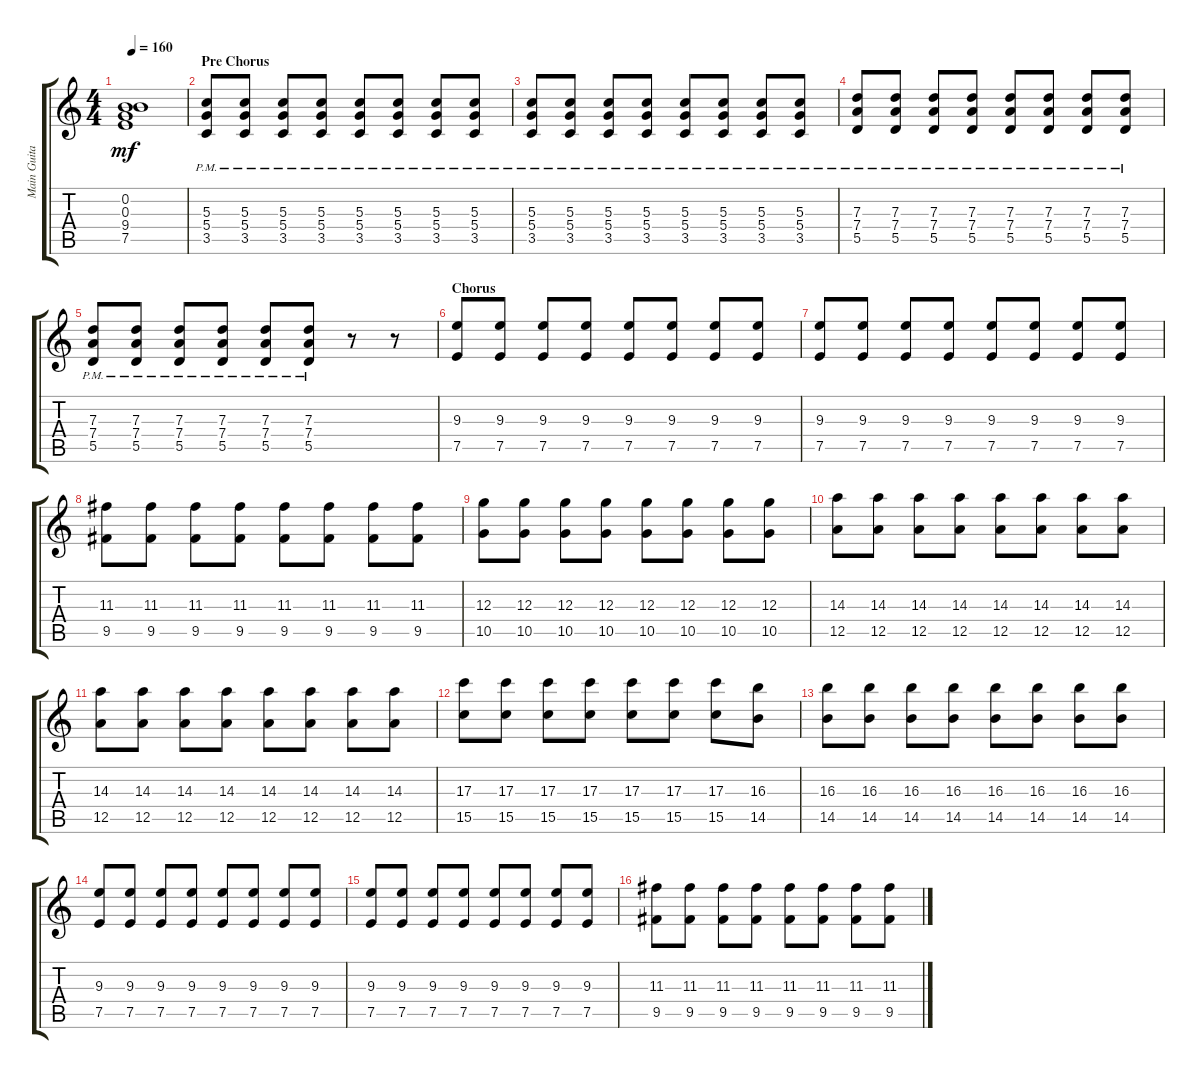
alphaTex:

\track ("Main Guitar" "Main Guita") {instrument electricguitarclean}
\staff {score tabs}
\tuning (E4 B3 G3 D3 A2 E2) {hide}
\ts (4 4)
\tempo 160
\clef g2
\ks c
(0.2{t} 0.3{t} 9.4{t} 7.5{t}).1{dy mf} |
\section ("" "Pre Chorus")
(5.3{pm} 5.4{pm} 3.5{pm}).8 (5.3{pm} 5.4{pm} 3.5{pm}).8 (5.3{pm} 5.4{pm} 3.5{pm}).8 (5.3{pm} 5.4{pm} 3.5{pm}).8 (5.3{pm} 5.4{pm} 3.5{pm}).8 (5.3{pm} 5.4{pm} 3.5{pm}).8 (5.3{pm} 5.4{pm} 3.5{pm}).8 (5.3{pm} 5.4{pm} 3.5{pm}).8 |
(5.3{pm} 5.4{pm} 3.5{pm}).8 (5.3{pm} 5.4{pm} 3.5{pm}).8 (5.3{pm} 5.4{pm} 3.5{pm}).8 (5.3{pm} 5.4{pm} 3.5{pm}).8 (5.3{pm} 5.4{pm} 3.5{pm}).8 (5.3{pm} 5.4{pm} 3.5{pm}).8 (5.3{pm} 5.4{pm} 3.5{pm}).8 (5.3{pm} 5.4{pm} 3.5{pm}).8 |
(7.3{pm} 7.4{pm} 5.5{pm}).8 (7.3{pm} 7.4{pm} 5.5{pm}).8 (7.3{pm} 7.4{pm} 5.5{pm}).8 (7.3{pm} 7.4{pm} 5.5{pm}).8 (7.3{pm} 7.4{pm} 5.5{pm}).8 (7.3{pm} 7.4{pm} 5.5{pm}).8 (7.3{pm} 7.4{pm} 5.5{pm}).8 (7.3{pm} 7.4{pm} 5.5{pm}).8 |
(7.3{pm} 7.4{pm} 5.5{pm}).8 (7.3{pm} 7.4{pm} 5.5{pm}).8 (7.3{pm} 7.4{pm} 5.5{pm}).8 (7.3{pm} 7.4{pm} 5.5{pm}).8 (7.3{pm} 7.4{pm} 5.5{pm}).8 (7.3{pm} 7.4{pm} 5.5{pm}).8 r.8 r.8 |
\section ("" "Chorus")
(9.3 7.5).8 (9.3 7.5).8 (9.3 7.5).8 (9.3 7.5).8 (9.3 7.5).8 (9.3 7.5).8 (9.3 7.5).8 (9.3 7.5).8 |
(9.3 7.5).8 (9.3 7.5).8 (9.3 7.5).8 (9.3 7.5).8 (9.3 7.5).8 (9.3 7.5).8 (9.3 7.5).8 (9.3 7.5).8 |
(11.3 9.5).8 (11.3 9.5).8 (11.3 9.5).8 (11.3 9.5).8 (11.3 9.5).8 (11.3 9.5).8 (11.3 9.5).8 (11.3 9.5).8 |
(12.3 10.5).8 (12.3 10.5).8 (12.3 10.5).8 (12.3 10.5).8 (12.3 10.5).8 (12.3 10.5).8 (12.3 10.5).8 (12.3 10.5).8 |
(14.3 12.5).8 (14.3 12.5).8 (14.3 12.5).8 (14.3 12.5).8 (14.3 12.5).8 (14.3 12.5).8 (14.3 12.5).8 (14.3 12.5).8 |
(14.3 12.5).8 (14.3 12.5).8 (14.3 12.5).8 (14.3 12.5).8 (14.3 12.5).8 (14.3 12.5).8 (14.3 12.5).8 (14.3 12.5).8 |
(17.3 15.5).8 (17.3 15.5).8 (17.3 15.5).8 (17.3 15.5).8 (17.3 15.5).8 (17.3 15.5).8 (17.3 15.5).8 (16.3 14.5).8 |
(16.3 14.5).8 (16.3 14.5).8 (16.3 14.5).8 (16.3 14.5).8 (16.3 14.5).8 (16.3 14.5).8 (16.3 14.5).8 (16.3 14.5).8 |
(9.3 7.5).8 (9.3 7.5).8 (9.3 7.5).8 (9.3 7.5).8 (9.3 7.5).8 (9.3 7.5).8 (9.3 7.5).8 (9.3 7.5).8 |
(9.3 7.5).8 (9.3 7.5).8 (9.3 7.5).8 (9.3 7.5).8 (9.3 7.5).8 (9.3 7.5).8 (9.3 7.5).8 (9.3 7.5).8 |
(11.3 9.5).8 (11.3 9.5).8 (11.3 9.5).8 (11.3 9.5).8 (11.3 9.5).8 (11.3 9.5).8 (11.3 9.5).8 (11.3 9.5).8
